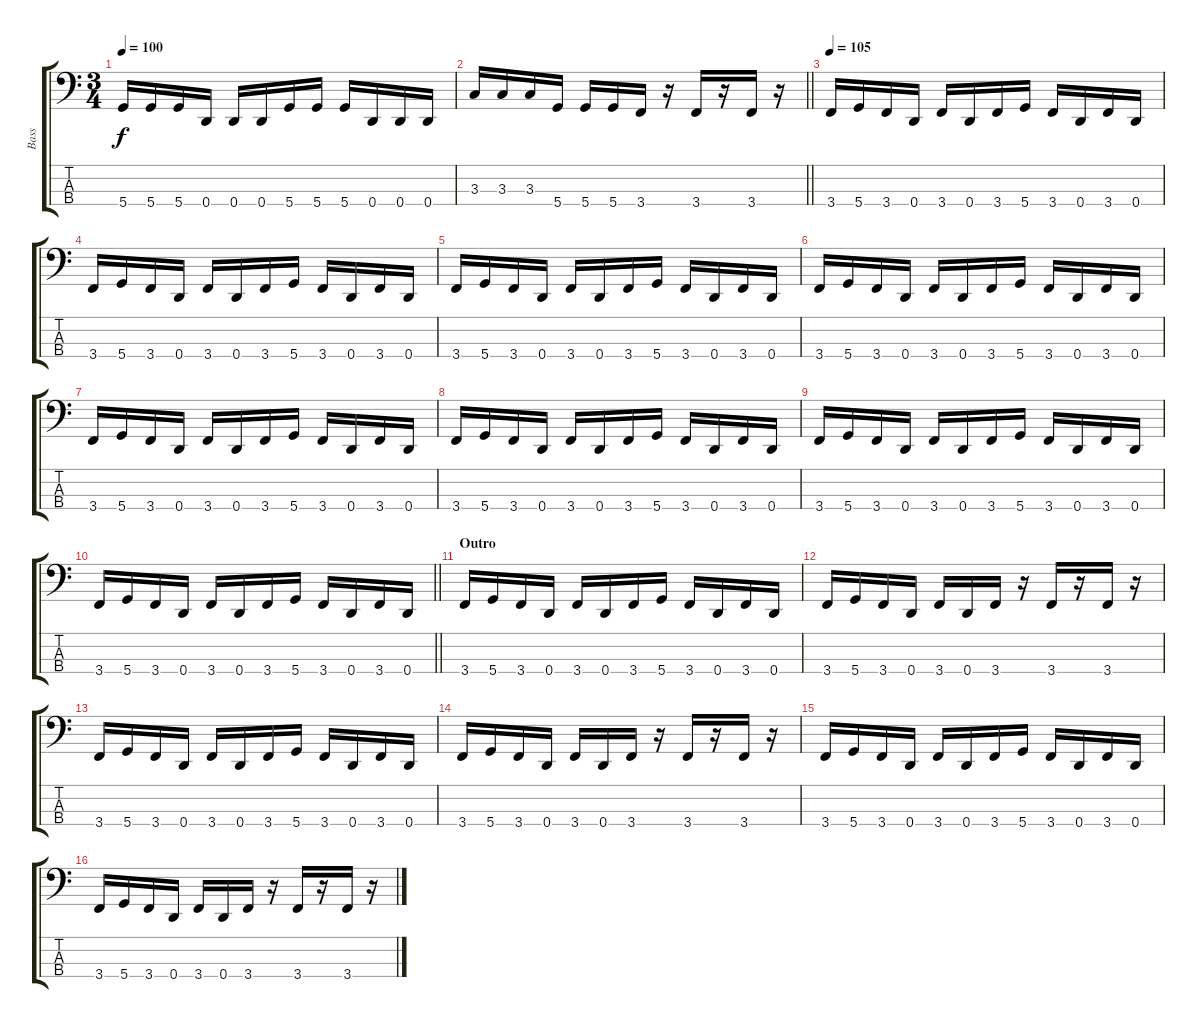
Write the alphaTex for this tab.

\track ("Bass" "Bass") {instrument electricbassfinger}
\staff {score tabs}
\tuning (G2 D2 A1 D1) {hide}
\ts (3 4)
\tempo 100
\clef f4
\ks c
5.4.16{dy f} 5.4.16 5.4.16 0.4.16 0.4.16 0.4.16 5.4.16 5.4.16 5.4.16 0.4.16 0.4.16 0.4.16 |
\barLineRight lightlight
3.3.16 3.3.16 3.3.16 5.4.16 5.4.16 5.4.16 3.4.16 r.16 3.4.16 r.16 3.4.16 r.16 |
\section ("" "")
\tempo 105
3.4.16 5.4.16 3.4.16 0.4.16 3.4.16 0.4.16 3.4.16 5.4.16 3.4.16 0.4.16 3.4.16 0.4.16 |
3.4.16 5.4.16 3.4.16 0.4.16 3.4.16 0.4.16 3.4.16 5.4.16 3.4.16 0.4.16 3.4.16 0.4.16 |
3.4.16 5.4.16 3.4.16 0.4.16 3.4.16 0.4.16 3.4.16 5.4.16 3.4.16 0.4.16 3.4.16 0.4.16 |
3.4.16 5.4.16 3.4.16 0.4.16 3.4.16 0.4.16 3.4.16 5.4.16 3.4.16 0.4.16 3.4.16 0.4.16 |
3.4.16 5.4.16 3.4.16 0.4.16 3.4.16 0.4.16 3.4.16 5.4.16 3.4.16 0.4.16 3.4.16 0.4.16 |
3.4.16 5.4.16 3.4.16 0.4.16 3.4.16 0.4.16 3.4.16 5.4.16 3.4.16 0.4.16 3.4.16 0.4.16 |
3.4.16 5.4.16 3.4.16 0.4.16 3.4.16 0.4.16 3.4.16 5.4.16 3.4.16 0.4.16 3.4.16 0.4.16 |
\barLineRight lightlight
3.4.16 5.4.16 3.4.16 0.4.16 3.4.16 0.4.16 3.4.16 5.4.16 3.4.16 0.4.16 3.4.16 0.4.16 |
\section ("" "Outro")
3.4.16 5.4.16 3.4.16 0.4.16 3.4.16 0.4.16 3.4.16 5.4.16 3.4.16 0.4.16 3.4.16 0.4.16 |
3.4.16 5.4.16 3.4.16 0.4.16 3.4.16 0.4.16 3.4.16 r.16 3.4.16 r.16 3.4.16 r.16 |
3.4.16 5.4.16 3.4.16 0.4.16 3.4.16 0.4.16 3.4.16 5.4.16 3.4.16 0.4.16 3.4.16 0.4.16 |
3.4.16 5.4.16 3.4.16 0.4.16 3.4.16 0.4.16 3.4.16 r.16 3.4.16 r.16 3.4.16 r.16 |
3.4.16 5.4.16 3.4.16 0.4.16 3.4.16 0.4.16 3.4.16 5.4.16 3.4.16 0.4.16 3.4.16 0.4.16 |
3.4.16 5.4.16 3.4.16 0.4.16 3.4.16 0.4.16 3.4.16 r.16 3.4.16 r.16 3.4.16 r.16
